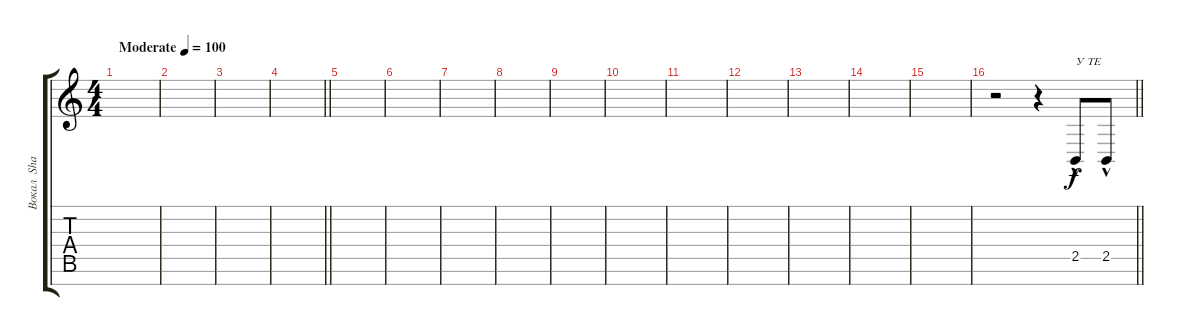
\track ("Вокал  Shaggy" "Вокал  Sha") {instrument honkytonkpiano}
\staff {score tabs}
\tuning (E4 B3 G3 D3 A2 E2 B1) {hide}
\ts (4 4)
\tempo (100 "Moderate")
\clef g2
\ks c
|
|
|
\barLineRight lightlight
|
|
|
|
|
|
|
|
|
|
|
|
\barLineRight lightlight
r.2 r.4 2.5{hac}.8{txt "У ТЕ"} 2.5{hac}.8
